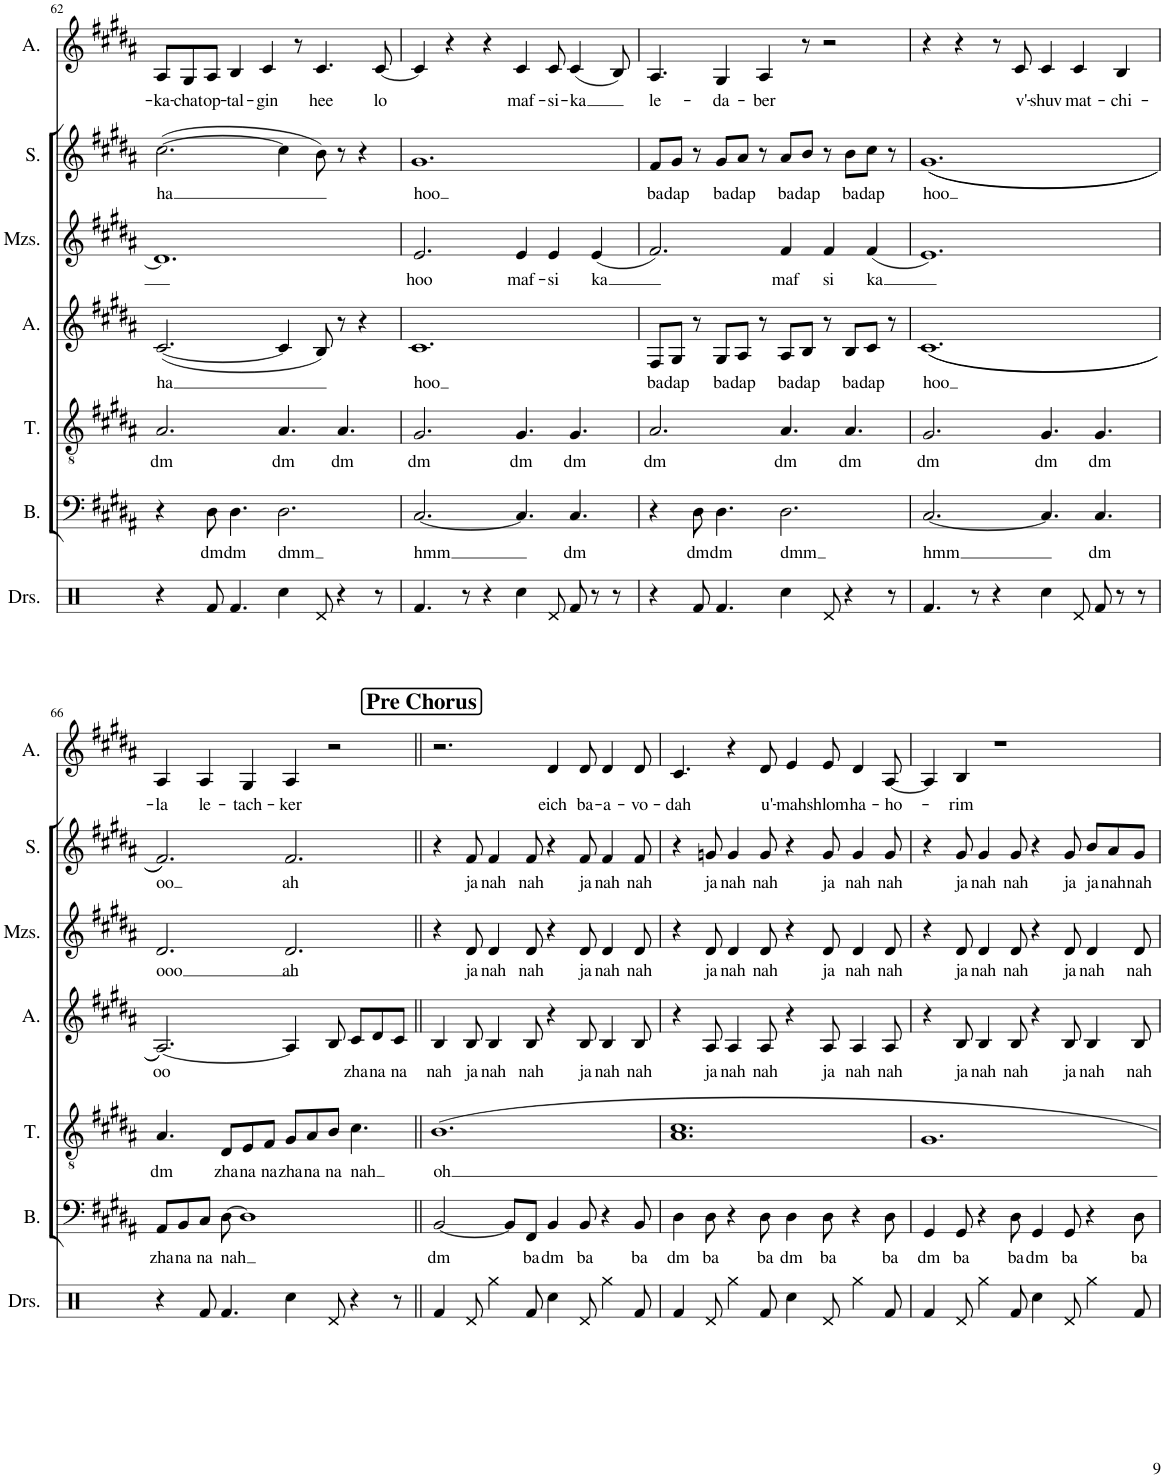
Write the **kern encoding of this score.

**kern	**kern	**text	**kern	**text	**kern	**text	**kern	**text	**kern	**text	**kern	**text
*part7	*part6	*part6	*part5	*part5	*part4	*part4	*part3	*part3	*part2	*part2	*part1	*part1
*staff7	*staff6	*staff6	*staff5	*staff5	*staff4	*staff4	*staff3	*staff3	*staff2	*staff2	*staff1	*staff1
*I"Drumset	*I"Bass	*	*I"Tenor	*	*I"Alto	*	*I"Mezzo-soprano	*	*I"Soprano	*	*I"Alto	*
*I'Drs.	*I'B.	*	*I'T.	*	*I'A.	*	*I'Mzs.	*	*I'S.	*	*I'A.	*
!!LO:PB:g=z
*clefX	*clefF4	*	*clefGv2	*	*clefG2	*	*clefG2	*	*clefG2	*	*clefG2	*
*k[]	*k[f#c#g#d#a#]	*	*k[f#c#g#d#a#]	*	*k[f#c#g#d#a#]	*	*k[f#c#g#d#a#]	*	*k[f#c#g#d#a#]	*	*k[f#c#g#d#a#]	*
*M12/8	*M12/8	*	*M12/8	*	*M12/8	*	*M12/8	*	*M12/8	*	*M12/8	*
=62	=62	=62	=62	=62	=62	=62	=62	=62	=62	=62	=62	=62
!	!	!	!	!LO:LY:b	!	!LO:LY:b	!	!	!	!LO:LY:b	!	!LO:LY:b
4r	4r	.	2.A#/	dm	([2.c#/	ha	1.d#]	.	([2.cc#\	ha	8A#/L	-ka-
!	!	!	!	!	!	!	!	!	!	!	!	!LO:LY:b
.	.	.	.	.	.	.	.	.	.	.	8G#/	-chat
!	!	!LO:LY:b	!	!	!	!	!	!	!	!	!	!LO:LY:b
8Rf/	8D#\	dm	.	.	.	.	.	.	.	.	8A#/J	op-
!	!	!LO:LY:b	!	!	!	!	!	!	!	!	!	!LO:LY:b
4.Rf/	4.D#\	dm	.	.	.	.	.	.	.	.	4B/	-tal-
!	!	!	!	!	!	!	!	!	!	!	!	!LO:LY:b
.	.	.	.	.	.	.	.	.	.	.	4c#/	-gin
!	!	!LO:LY:b	!	!LO:LY:b	!	!	!	!	!	!	!	!
4Rcc\	2.D#\	dmm	4.A#/	dm	4c#/]	.	.	.	4cc#\]	.	.	.
.	.	.	.	.	.	.	.	.	.	.	8r	.
!	!	!	!	!	!	!	!	!	!	!	!	!LO:LY:b
8Rd/	.	.	.	.	8B/)	.	.	.	8b\)	.	4.c#/	hee
!	!	!	!	!LO:LY:b	!	!	!	!	!	!	!	!
4r	.	.	4.A#/	dm	8r	.	.	.	8r	.	.	.
.	.	.	.	.	4r	.	.	.	4r	.	.	.
!	!	!	!	!	!	!	!	!	!	!	!	!LO:LY:b
8r	.	.	.	.	.	.	.	.	.	.	[8c#/	lo
=63	=63	=63	=63	=63	=63	=63	=63	=63	=63	=63	=63	=63
!	!	!LO:LY:b	!	!LO:LY:b	!	!LO:LY:b	!	!LO:LY:b	!	!LO:LY:b	!	!
4.Rf/	[2.C#/	hmm	2.G#/	dm	1.c#	hoo	2.e/	hoo	1.g#	hoo	4c#/]	.
.	.	.	.	.	.	.	.	.	.	.	4r	.
8r	.	.	.	.	.	.	.	.	.	.	.	.
4r	.	.	.	.	.	.	.	.	.	.	4r	.
!	!	!	!	!LO:LY:b	!	!	!	!LO:LY:b	!	!	!	!LO:LY:b
4Rcc\	4.C#/]	.	4.G#/	dm	.	.	4e/	maf-	.	.	4c#/	maf-
!	!	!	!	!	!	!	!	!LO:LY:b	!	!	!	!LO:LY:b
8Rd/	.	.	.	.	.	.	4e/	-si	.	.	8c#/	-si-
!	!	!LO:LY:b	!	!LO:LY:b	!	!	!	!	!	!	!	!LO:LY:b
8Rf/	4.C#/	dm	4.G#/	dm	.	.	.	.	.	.	(4c#/	-ka
!	!	!	!	!	!	!	!	!LO:LY:b	!	!	!	!
8r	.	.	.	.	.	.	(4e/	ka	.	.	.	.
8r	.	.	.	.	.	.	.	.	.	.	8B/)	.
=64	=64	=64	=64	=64	=64	=64	=64	=64	=64	=64	=64	=64
!	!	!	!	!LO:LY:b	!	!LO:LY:b	!	!	!	!LO:LY:b	!	!LO:LY:b
4r	4r	.	2.A#/	dm	8F#/L	ba	2.f#/)	.	8f#/L	ba	4.A#/	le-
!	!	!	!	!	!	!LO:LY:b	!	!	!	!LO:LY:b	!	!
.	.	.	.	.	8G#/J	dap	.	.	8g#/J	dap	.	.
!	!	!LO:LY:b	!	!	!	!	!	!	!	!	!	!
8Rf/	8D#\	dm	.	.	8r	.	.	.	8r	.	.	.
!	!	!LO:LY:b	!	!	!	!LO:LY:b	!	!	!	!LO:LY:b	!	!LO:LY:b
4.Rf/	4.D#\	dm	.	.	8G#/L	ba	.	.	8g#/L	ba	4G#/	-da-
!	!	!	!	!	!	!LO:LY:b	!	!	!	!LO:LY:b	!	!
.	.	.	.	.	8A#/J	dap	.	.	8a#/J	dap	.	.
!	!	!	!	!	!	!	!	!	!	!	!	!LO:LY:b
.	.	.	.	.	8r	.	.	.	8r	.	4A#/	-ber
!	!	!LO:LY:b	!	!LO:LY:b	!	!LO:LY:b	!	!LO:LY:b	!	!LO:LY:b	!	!
4Rcc\	2.D#\	dmm	4.A#/	dm	8A#/L	ba	4f#/	maf	8a#/L	ba	.	.
!	!	!	!	!	!	!LO:LY:b	!	!	!	!LO:LY:b	!	!
.	.	.	.	.	8B/J	dap	.	.	8b/J	dap	8r	.
!	!	!	!	!	!	!	!	!LO:LY:b	!	!	!	!
8Rd/	.	.	.	.	8r	.	4f#/	si	8r	.	2r	.
!	!	!	!	!LO:LY:b	!	!LO:LY:b	!	!	!	!LO:LY:b	!	!
4r	.	.	4.A#/	dm	8B/L	ba	.	.	8b\L	ba	.	.
!	!	!	!	!	!	!LO:LY:b	!	!LO:LY:b	!	!LO:LY:b	!	!
.	.	.	.	.	8c#/J	dap	(4f#/	-ka	8cc#\J	dap	.	.
8r	.	.	.	.	8r	.	.	.	8r	.	.	.
=65	=65	=65	=65	=65	=65	=65	=65	=65	=65	=65	=65	=65
!	!	!LO:LY:b	!	!LO:LY:b	!	!LO:LY:b	!	!	!	!LO:LY:b	!	!
4.Rf/	[2.C#/	hmm	2.G#/	dm	((1.c#	hoo	1.e)	.	((1.g#	hoo	4r	.
.	.	.	.	.	.	.	.	.	.	.	4r	.
8r	.	.	.	.	.	.	.	.	.	.	.	.
4r	.	.	.	.	.	.	.	.	.	.	8r	.
!	!	!	!	!	!	!	!	!	!	!	!	!LO:LY:b
.	.	.	.	.	.	.	.	.	.	.	8c#/	v'-
!	!	!	!	!LO:LY:b	!	!	!	!	!	!	!	!LO:LY:b
4Rcc\	4.C#/]	.	4.G#/	dm	.	.	.	.	.	.	4c#/	-shuv
!	!	!	!	!	!	!	!	!	!	!	!	!LO:LY:b
8Rd/	.	.	.	.	.	.	.	.	.	.	4c#/	mat-
!	!	!LO:LY:b	!	!LO:LY:b	!	!	!	!	!	!	!	!
8Rf/	4.C#/	dm	4.G#/	dm	.	.	.	.	.	.	.	.
!	!	!	!	!	!	!	!	!	!	!	!	!LO:LY:b
8r	.	.	.	.	.	.	.	.	.	.	4B/	-chi-
8r	.	.	.	.	.	.	.	.	.	.	.	.
!!LO:LB:g=z
=66	=66	=66	=66	=66	=66	=66	=66	=66	=66	=66	=66	=66
!	!	!LO:LY:b	!	!LO:LY:b	!	!LO:LY:b	!	!LO:LY:b	!	!LO:LY:b	!	!LO:LY:b
4r	8AA#/L	zha	4.A#/	dm	[2.A#/))	oo	2.d#/	ooo	2.f#/))	-oo	4A#/	-la
!	!	!LO:LY:b	!	!	!	!	!	!	!	!	!	!
.	8BB/	na	.	.	.	.	.	.	.	.	.	.
!	!	!LO:LY:b	!	!	!	!	!	!	!	!	!	!LO:LY:b
8Rf/	8C#/J	na	.	.	.	.	.	.	.	.	4A#/	le-
!	!	!LO:LY:b	!	!LO:LY:b	!	!	!	!	!	!	!	!
4.Rf/	[8D#\	nah	8D#/L	zha	.	.	.	.	.	.	.	.
!	!	!	!	!LO:LY:b	!	!	!	!	!	!	!	!LO:LY:b
.	1D#]	.	8E/	na	.	.	.	.	.	.	4G#/	-tach-
!	!	!	!	!LO:LY:b	!	!	!	!	!	!	!	!
.	.	.	8F#/J	na	.	.	.	.	.	.	.	.
!	!	!	!	!LO:LY:b	!	!	!	!LO:LY:b	!	!LO:LY:b	!	!LO:LY:b
4Rcc\	.	.	8G#/L	zha	4A#/]	.	2.d#/	ah	2.f#/	ah	4A#/	-ker
!	!	!	!	!LO:LY:b	!	!	!	!	!	!	!	!
.	.	.	8A#/	na	.	.	.	.	.	.	.	.
!	!	!	!	!LO:LY:b	!	!	!	!	!	!	!	!
8Rd/	.	.	8B/J	na	8B/	.	.	.	.	.	2r	.
!	!	!	!	!LO:LY:b	!	!LO:LY:b	!	!	!	!	!	!
4r	.	.	4.c#\	nah	8c#/L	zha	.	.	.	.	.	.
!	!	!	!	!	!	!LO:LY:b	!	!	!	!	!	!
.	.	.	.	.	8d#/	na	.	.	.	.	.	.
!	!	!	!	!	!	!LO:LY:b	!	!	!	!	!	!
8r	.	.	.	.	8c#/J	na	.	.	.	.	.	.
!!LO:REH:place=s1:a:B:cj:fs=14:t=Pre Chorus
=67||	=67||	=67||	=67||	=67||	=67||	=67||	=67||	=67||	=67||	=67||	=67||	=67||
!	!	!LO:LY:b	!	!LO:LY:b	!	!LO:LY:b	!	!	!	!	!	!
4Rf/	[2BB/	dm	1.B	oh	4B/	nah	4r	.	4r	.	2.r	.
!	!	!	!	!	!	!LO:LY:b	!	!LO:LY:b	!	!LO:LY:b	!	!
8Rd/	.	.	.	.	8B/	ja	8d#/	ja	8f#/	ja	.	.
!	!	!	!	!	!	!LO:LY:b	!	!LO:LY:b	!	!LO:LY:b	!	!
4Rgg\	.	.	.	.	4B/	nah	4d#/	nah	4f#/	nah	.	.
.	8BB/L]	.	.	.	.	.	.	.	.	.	.	.
!	!	!LO:LY:b	!	!	!	!LO:LY:b	!	!LO:LY:b	!	!LO:LY:b	!	!
8Rf/	8FF#/J	ba	.	.	8B/	nah	8d#/	nah	8f#/	nah	.	.
!	!	!LO:LY:b	!	!	!	!	!	!	!	!	!	!LO:LY:b
4Rcc\	4BB/	dm	.	.	4r	.	4r	.	4r	.	4d#/	eich
!	!	!LO:LY:b	!	!	!	!LO:LY:b	!	!LO:LY:b	!	!LO:LY:b	!	!LO:LY:b
8Rd/	8BB/	ba	.	.	8B/	ja	8d#/	ja	8f#/	ja	8d#/	ba-
!	!	!	!	!	!	!LO:LY:b	!	!LO:LY:b	!	!LO:LY:b	!	!LO:LY:b
4Rgg\	4r	.	.	.	4B/	nah	4d#/	nah	4f#/	nah	4d#/	-a-
!	!	!LO:LY:b	!	!	!	!LO:LY:b	!	!LO:LY:b	!	!LO:LY:b	!	!LO:LY:b
8Rf/	8BB/	ba	.	.	8B/	nah	8d#/	nah	8f#/	nah	8d#/	-vo-
=68	=68	=68	=68	=68	=68	=68	=68	=68	=68	=68	=68	=68
!	!	!LO:LY:b	!	!	!	!	!	!	!	!	!	!LO:LY:b
4Rf/	4D#\	dm	1.A# 1.c#	.	4r	.	4r	.	4r	.	4.c#/	-dah
!	!	!LO:LY:b	!	!	!	!LO:LY:b	!	!LO:LY:b	!	!LO:LY:b	!	!
8Rd/	8D#\	ba	.	.	8A#/	ja	8d#/	ja	8gn/	ja	.	.
!	!	!	!	!	!	!LO:LY:b	!	!LO:LY:b	!	!LO:LY:b	!	!
4Rgg\	4r	.	.	.	4A#/	nah	4d#/	nah	4g/	nah	4r	.
!	!	!LO:LY:b	!	!	!	!LO:LY:b	!	!LO:LY:b	!	!LO:LY:b	!	!LO:LY:b
8Rf/	8D#\	ba	.	.	8A#/	nah	8d#/	nah	8g/	nah	8d#/	u'-
!	!	!LO:LY:b	!	!	!	!	!	!	!	!	!	!LO:LY:b
4Rcc\	4D#\	dm	.	.	4r	.	4r	.	4r	.	4e/	-mah
!	!	!LO:LY:b	!	!	!	!LO:LY:b	!	!LO:LY:b	!	!LO:LY:b	!	!LO:LY:b
8Rd/	8D#\	ba	.	.	8A#/	ja	8d#/	ja	8g/	ja	8e/	shlom
!	!	!	!	!	!	!LO:LY:b	!	!LO:LY:b	!	!LO:LY:b	!	!LO:LY:b
4Rgg\	4r	.	.	.	4A#/	nah	4d#/	nah	4g/	nah	4d#/	ha-
!	!	!LO:LY:b	!	!	!	!LO:LY:b	!	!LO:LY:b	!	!LO:LY:b	!	!LO:LY:b
8Rf/	8D#\	ba	.	.	8A#/	nah	8d#/	nah	8g/	nah	[8A#/	-ho-
=69	=69	=69	=69	=69	=69	=69	=69	=69	=69	=69	=69	=69
!	!	!LO:LY:b	!	!	!	!	!	!	!	!	!	!
4Rf/	4GG#/	dm	1.G#	.	4r	.	4r	.	4r	.	4A#/]	.
!	!	!LO:LY:b	!	!	!	!LO:LY:b	!	!LO:LY:b	!	!LO:LY:b	!	!LO:LY:b
8Rd/	8GG#/	ba	.	.	8B/	ja	8d#/	ja	8g#/	ja	4B/	-rim
!	!	!	!	!	!	!LO:LY:b	!	!LO:LY:b	!	!LO:LY:b	!	!
4Rgg\	4r	.	.	.	4B/	nah	4d#/	nah	4g#/	nah	.	.
.	.	.	.	.	.	.	.	.	.	.	1r	.
!	!	!LO:LY:b	!	!	!	!LO:LY:b	!	!LO:LY:b	!	!LO:LY:b	!	!
8Rf/	8D#\	ba	.	.	8B/	nah	8d#/	nah	8g#/	nah	.	.
!	!	!LO:LY:b	!	!	!	!	!	!	!	!	!	!
4Rcc\	4GG#/	dm	.	.	4r	.	4r	.	4r	.	.	.
!	!	!LO:LY:b	!	!	!	!LO:LY:b	!	!LO:LY:b	!	!LO:LY:b	!	!
8Rd/	8GG#/	ba	.	.	8B/	ja	8d#/	ja	8g#/	ja	.	.
!	!	!	!	!	!	!LO:LY:b	!	!LO:LY:b	!	!LO:LY:b	!	!
4Rgg\	4r	.	.	.	4B/	nah	4d#/	nah	8b/L	ja	.	.
!	!	!	!	!	!	!	!	!	!	!LO:LY:b	!	!
.	.	.	.	.	.	.	.	.	8a#/	nah	.	.
!	!	!LO:LY:b	!	!	!	!LO:LY:b	!	!LO:LY:b	!	!LO:LY:b	!	!
8Rf/	8D#\	ba	.	.	8B/	nah	8d#/	nah	8g#/J	nah	.	.
=	=	=	=	=	=	=	=	=	=	=	=	=
*-	*-	*-	*-	*-	*-	*-	*-	*-	*-	*-	*-	*-
